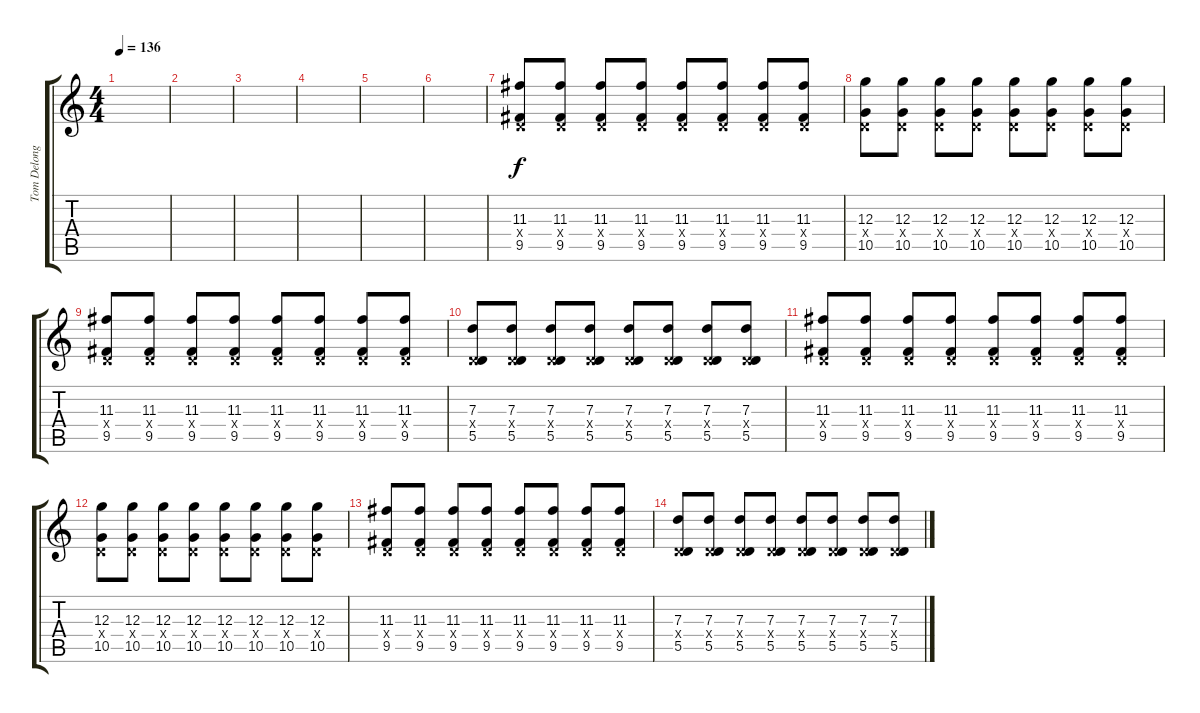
\track ("Tom Delong (Clean 2)" "Tom Delong") {instrument electricguitarclean}
\staff {score tabs}
\tuning (E4 B3 G3 D3 A2 D2) {hide}
\ts (4 4)
\tempo 136
\clef g2
\ks c
|
|
|
|
|
|
(11.3 0.4{x} 9.5).8 (11.3 0.4{x} 9.5).8 (11.3 0.4{x} 9.5).8 (11.3 0.4{x} 9.5).8 (11.3 0.4{x} 9.5).8 (11.3 0.4{x} 9.5).8 (11.3 0.4{x} 9.5).8 (11.3 0.4{x} 9.5).8 |
(12.3 0.4{x} 10.5).8 (12.3 0.4{x} 10.5).8 (12.3 0.4{x} 10.5).8 (12.3 0.4{x} 10.5).8 (12.3 0.4{x} 10.5).8 (12.3 0.4{x} 10.5).8 (12.3 0.4{x} 10.5).8 (12.3 0.4{x} 10.5).8 |
(11.3 0.4{x} 9.5).8 (11.3 0.4{x} 9.5).8 (11.3 0.4{x} 9.5).8 (11.3 0.4{x} 9.5).8 (11.3 0.4{x} 9.5).8 (11.3 0.4{x} 9.5).8 (11.3 0.4{x} 9.5).8 (11.3 0.4{x} 9.5).8 |
(7.3 0.4{x} 5.5).8 (7.3 0.4{x} 5.5).8 (7.3 0.4{x} 5.5).8 (7.3 0.4{x} 5.5).8 (7.3 0.4{x} 5.5).8 (7.3 0.4{x} 5.5).8 (7.3 0.4{x} 5.5).8 (7.3 0.4{x} 5.5).8 |
(11.3 0.4{x} 9.5).8 (11.3 0.4{x} 9.5).8 (11.3 0.4{x} 9.5).8 (11.3 0.4{x} 9.5).8 (11.3 0.4{x} 9.5).8 (11.3 0.4{x} 9.5).8 (11.3 0.4{x} 9.5).8 (11.3 0.4{x} 9.5).8 |
(12.3 0.4{x} 10.5).8 (12.3 0.4{x} 10.5).8 (12.3 0.4{x} 10.5).8 (12.3 0.4{x} 10.5).8 (12.3 0.4{x} 10.5).8 (12.3 0.4{x} 10.5).8 (12.3 0.4{x} 10.5).8 (12.3 0.4{x} 10.5).8 |
(11.3 0.4{x} 9.5).8 (11.3 0.4{x} 9.5).8 (11.3 0.4{x} 9.5).8 (11.3 0.4{x} 9.5).8 (11.3 0.4{x} 9.5).8 (11.3 0.4{x} 9.5).8 (11.3 0.4{x} 9.5).8 (11.3 0.4{x} 9.5).8 |
(7.3 0.4{x} 5.5).8 (7.3 0.4{x} 5.5).8 (7.3 0.4{x} 5.5).8 (7.3 0.4{x} 5.5).8 (7.3 0.4{x} 5.5).8 (7.3 0.4{x} 5.5).8 (7.3 0.4{x} 5.5).8 (7.3 0.4{x} 5.5).8
